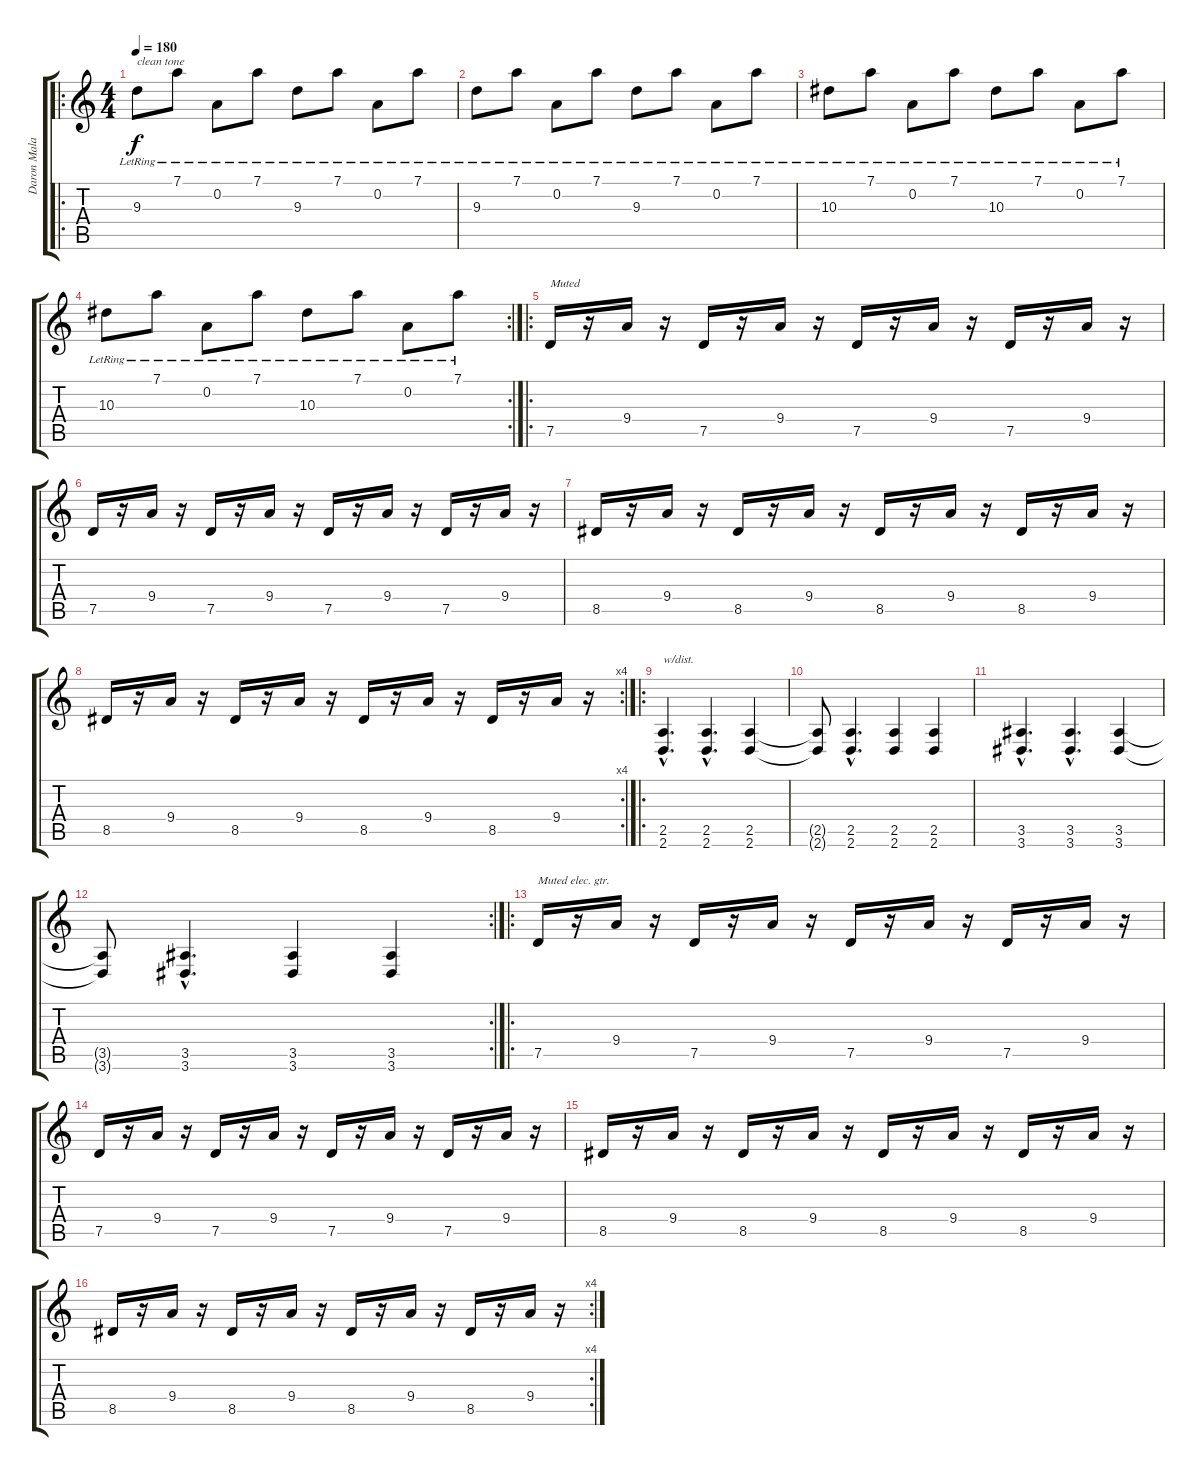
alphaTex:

\track ("Daron Malakian" "Daron Mala") {instrument distortionguitar}
\staff {score tabs}
\tuning (D4 A3 F3 C3 G2 C2) {hide}
\ro
\ts (4 4)
\tempo 180
\clef g2
\ks c
9.3{lr}.8{txt "clean tone" dy f instrument electricguitarclean} 7.1{lr}.8 0.2{lr}.8 7.1{lr}.8 9.3{lr}.8 7.1{lr}.8 0.2{lr}.8 7.1{lr}.8 |
9.3{lr}.8 7.1{lr}.8 0.2{lr}.8 7.1{lr}.8 9.3{lr}.8 7.1{lr}.8 0.2{lr}.8 7.1{lr}.8 |
10.3{lr}.8 7.1{lr}.8 0.2{lr}.8 7.1{lr}.8 10.3{lr}.8 7.1{lr}.8 0.2{lr}.8 7.1{lr}.8 |
\rc 2
10.3{lr}.8 7.1{lr}.8 0.2{lr}.8 7.1{lr}.8 10.3{lr}.8 7.1{lr}.8 0.2{lr}.8 7.1{lr}.8 |
\ro
7.5.16{txt "Muted" instrument electricguitarmuted} r.16 9.4.16 r.16 7.5.16 r.16 9.4.16 r.16 7.5.16 r.16 9.4.16 r.16 7.5.16 r.16 9.4.16 r.16 |
7.5.16 r.16 9.4.16 r.16 7.5.16 r.16 9.4.16 r.16 7.5.16 r.16 9.4.16 r.16 7.5.16 r.16 9.4.16 r.16 |
8.5.16 r.16 9.4.16 r.16 8.5.16 r.16 9.4.16 r.16 8.5.16 r.16 9.4.16 r.16 8.5.16 r.16 9.4.16 r.16 |
\rc 4
8.5.16 r.16 9.4.16 r.16 8.5.16 r.16 9.4.16 r.16 8.5.16 r.16 9.4.16 r.16 8.5.16 r.16 9.4.16 r.16 |
\ro
(2.5{hac} 2.6{hac}).4{d txt "w/dist." instrument distortionguitar} (2.5{hac} 2.6{hac}).4{d} (2.5 2.6).4 |
(2.5{t} 2.6{t}).8 (2.5{hac} 2.6{hac}).4{d} (2.5 2.6).4 (2.5 2.6).4 |
(3.5{hac} 3.6{hac}).4{d} (3.5{hac} 3.6{hac}).4{d} (3.5 3.6).4 |
\rc 2
(3.5{t} 3.6{t}).8 (3.5{hac} 3.6{hac}).4{d} (3.5 3.6).4 (3.5 3.6).4 |
\ro
7.5.16{txt "Muted elec. gtr." instrument electricguitarmuted} r.16 9.4.16 r.16 7.5.16 r.16 9.4.16 r.16 7.5.16 r.16 9.4.16 r.16 7.5.16 r.16 9.4.16 r.16 |
7.5.16 r.16 9.4.16 r.16 7.5.16 r.16 9.4.16 r.16 7.5.16 r.16 9.4.16 r.16 7.5.16 r.16 9.4.16 r.16 |
8.5.16 r.16 9.4.16 r.16 8.5.16 r.16 9.4.16 r.16 8.5.16 r.16 9.4.16 r.16 8.5.16 r.16 9.4.16 r.16 |
\rc 4
8.5.16 r.16 9.4.16 r.16 8.5.16 r.16 9.4.16 r.16 8.5.16 r.16 9.4.16 r.16 8.5.16 r.16 9.4.16 r.16
